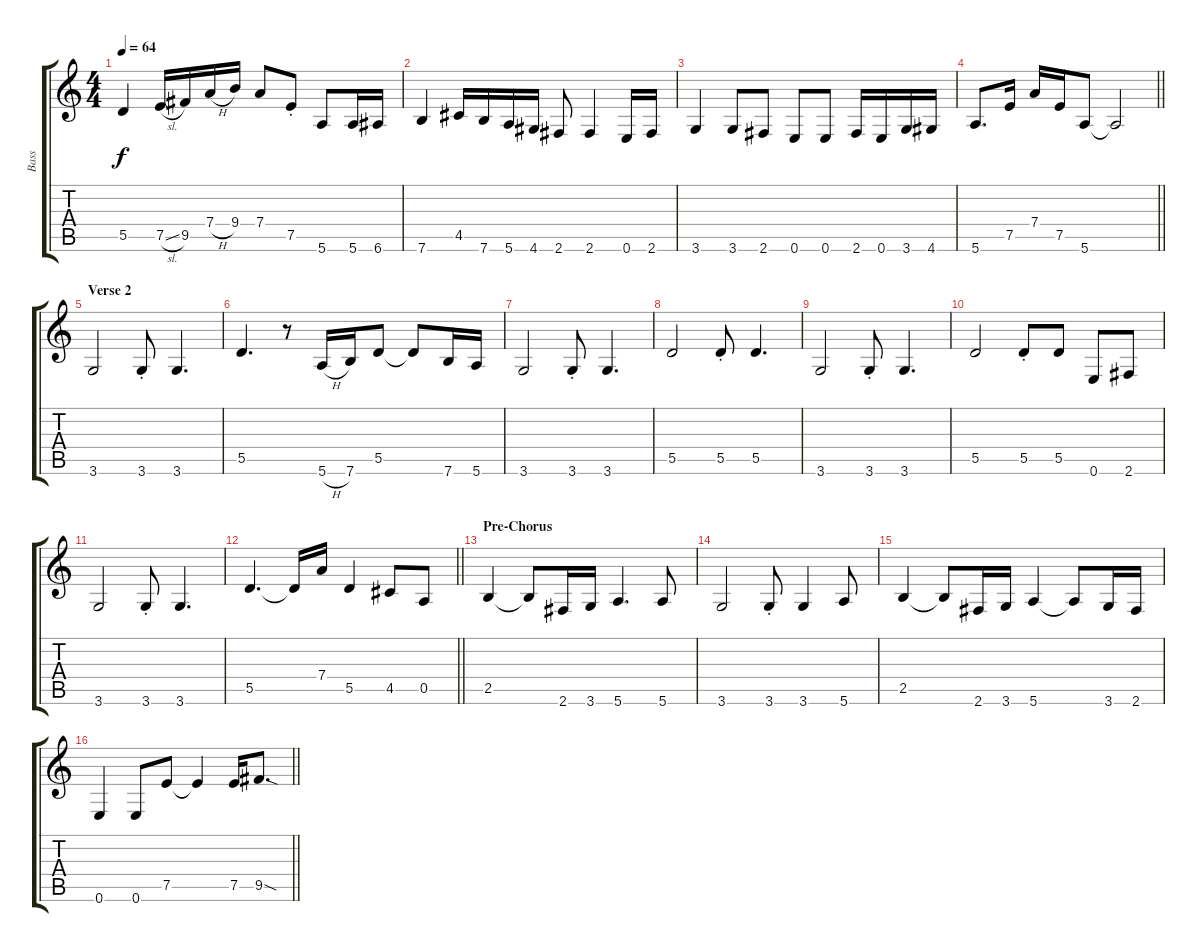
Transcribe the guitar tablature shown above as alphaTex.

\track ("Bass" "Bass") {instrument electricbassfinger}
\staff {score tabs}
\tuning (E4 B3 G3 D3 A2 E2) {hide}
\ts (4 4)
\tempo 64
\clef g2
\ks c
5.5.4{dy f} 7.5{sl}.16 9.5.16 7.4{h}.16 9.4.16 7.4.8 7.5{st}.8 5.6.8 5.6.16 6.6.16 |
7.6.4 4.5.16 7.6.16 5.6.16 4.6.16 2.6.8 2.6.4 0.6.16 2.6.16 |
3.6.4 3.6.8 2.6.8 0.6.8 0.6.8 2.6.16 0.6.16 3.6.16 4.6.16 |
\barLineRight lightlight
5.6.8{d} 7.5.16 7.4.16 7.5.16 5.6.8 5.6{t}.2 |
\section ("" "Verse 2")
3.6.2 3.6{st}.8 3.6.4{d} |
5.5.4{d} r.8 5.6{h}.16 7.6.16 5.5.8 5.5{t}.8 7.6.16 5.6.16 |
3.6.2 3.6{st}.8 3.6.4{d} |
5.5.2 5.5{st}.8 5.5.4{d} |
3.6.2 3.6{st}.8 3.6.4{d} |
5.5.2 5.5{st}.8 5.5.8 0.6.8 2.6.8 |
3.6.2 3.6{st}.8 3.6.4{d} |
\barLineRight lightlight
5.5.4{d} 5.5{t}.16 7.4.16 5.5.4 4.5.8 0.5.8 |
\section ("" "Pre-Chorus")
2.5.4 2.5{t}.8 2.6.16 3.6.16 5.6.4{d} 5.6.8 |
3.6.2 3.6{st}.8 3.6.4 5.6.8 |
2.5.4 2.5{t}.8 2.6.16 3.6.16 5.6.4 5.6{t}.8 3.6.16 2.6.16 |
\barLineRight lightlight
0.6.4 0.6.8 7.5.8 7.5{t}.4 7.5.16 9.5{sod}.8{d}
